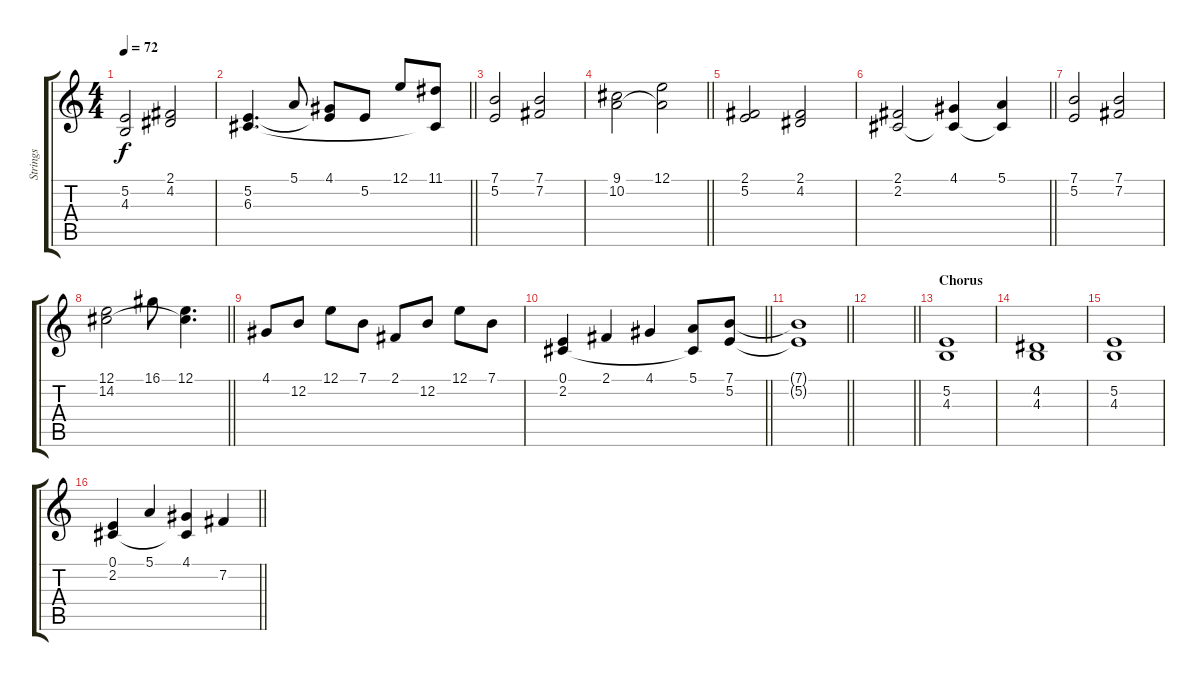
\track ("Strings" "Strings") {instrument stringensemble1}
\staff {score tabs}
\tuning (E4 B3 G3 D3 A2 E2) {hide}
\ts (4 4)
\tempo 72
\clef g2
\ks c
(5.2 4.3).2{dy f} (2.1 4.2).2 |
\barLineRight lightlight
(5.2 6.3).4{d} 5.1.8 (4.1 5.2{t}).8 5.2.8 12.1.8 (11.1 6.3{t}).8 |
(7.1 5.2).2 (7.1 7.2).2 |
\barLineRight lightlight
(9.1 10.2).2 (12.1 10.2{t}).2 |
(2.1 5.2).2 (2.1 4.2).2 |
\barLineRight lightlight
(2.1 2.2).2 (4.1 2.2{t}).4 (5.1 2.2{t}).4 |
(7.1 5.2).2 (7.1 7.2).2 |
\barLineRight lightlight
(12.1 14.2).2 16.1.8 (12.1 14.2{t}).4{d} |
4.1.8 12.2.8 12.1.8 7.1.8 2.1.8 12.2.8 12.1.8 7.1.8 |
\barLineRight lightlight
(0.1 2.2).4 2.1.4 4.1.4 (5.1 2.2{t}).8 (7.1 5.2).8 |
\barLineRight lightlight
(7.1{t} 5.2{t}).1 |
\barLineRight lightlight
|
\section ("" "Chorus")
(5.2 4.3).1 |
(4.2 4.3).1 |
(5.2 4.3).1 |
\barLineRight lightlight
(0.1 2.2).4 5.1.4 (4.1 2.2{t}).4 7.2.4
